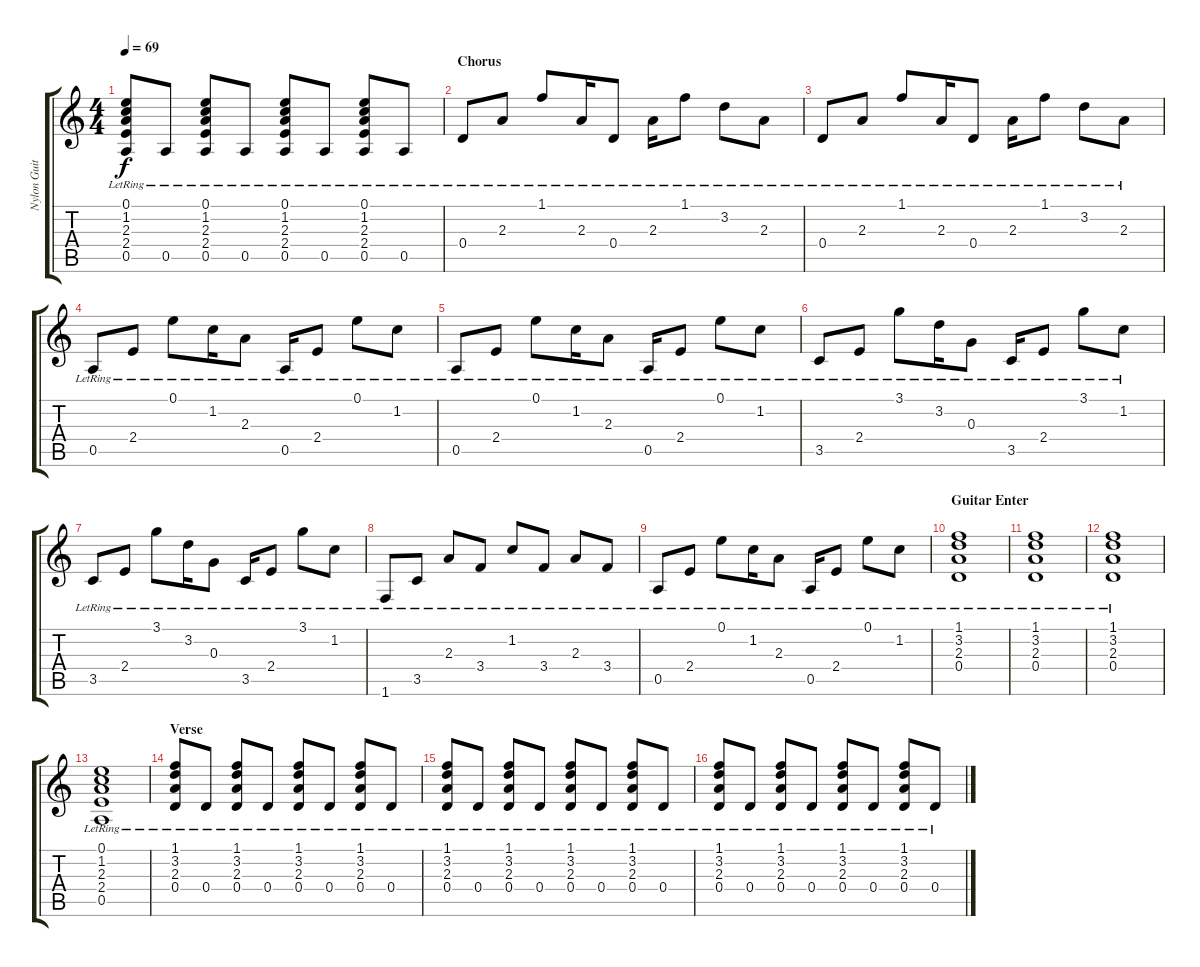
\track ("Nylon Guitar" "Nylon Guit") {instrument acousticguitarnylon}
\staff {score tabs}
\tuning (E4 B3 G3 D3 A2 E2) {hide}
\ts (4 4)
\tempo 69
\clef g2
\ks c
(0.1{lr} 1.2{lr} 2.3{lr} 2.4{lr} 0.5{lr}).8{dy f} 0.5{lr}.8 (0.1{lr} 1.2{lr} 2.3{lr} 2.4{lr} 0.5{lr}).8 0.5{lr}.8 (0.1{lr} 1.2{lr} 2.3{lr} 2.4{lr} 0.5{lr}).8 0.5{lr}.8 (0.1{lr} 1.2{lr} 2.3{lr} 2.4{lr} 0.5{lr}).8 0.5{lr}.8 |
\section ("" "Chorus")
0.4{lr}.8 2.3{lr}.8 1.1{lr}.8 2.3{lr}.16 0.4{lr}.8 2.3{lr}.16 1.1{lr}.8 3.2{lr}.8 2.3{lr}.8 |
0.4{lr}.8 2.3{lr}.8 1.1{lr}.8 2.3{lr}.16 0.4{lr}.8 2.3{lr}.16 1.1{lr}.8 3.2{lr}.8 2.3{lr}.8 |
0.5{lr}.8 2.4{lr}.8 0.1{lr}.8 1.2{lr}.16 2.3{lr}.8 0.5{lr}.16 2.4{lr}.8 0.1{lr}.8 1.2{lr}.8 |
0.5{lr}.8 2.4{lr}.8 0.1{lr}.8 1.2{lr}.16 2.3{lr}.8 0.5{lr}.16 2.4{lr}.8 0.1{lr}.8 1.2{lr}.8 |
3.5{lr}.8 2.4{lr}.8 3.1{lr}.8 3.2{lr}.16 0.3{lr}.8 3.5{lr}.16 2.4{lr}.8 3.1{lr}.8 1.2{lr}.8 |
3.5{lr}.8 2.4{lr}.8 3.1{lr}.8 3.2{lr}.16 0.3{lr}.8 3.5{lr}.16 2.4{lr}.8 3.1{lr}.8 1.2{lr}.8 |
1.6{lr}.8 3.5{lr}.8 2.3{lr}.8 3.4{lr}.8 1.2{lr}.8 3.4{lr}.8 2.3{lr}.8 3.4{lr}.8 |
0.5{lr}.8 2.4{lr}.8 0.1{lr}.8 1.2{lr}.16 2.3{lr}.8 0.5{lr}.16 2.4{lr}.8 0.1{lr}.8 1.2{lr}.8 |
\section ("" "Guitar Enter")
(1.1{lr} 3.2{lr} 2.3{lr} 0.4{lr}).1 |
(1.1{lr} 3.2{lr} 2.3{lr} 0.4{lr}).1 |
(1.1{lr} 3.2{lr} 2.3{lr} 0.4{lr}).1 |
(0.1{lr} 1.2{lr} 2.3{lr} 2.4{lr} 0.5{lr}).1 |
\section ("" "Verse")
(1.1{lr} 3.2{lr} 2.3{lr} 0.4{lr}).8 0.4{lr}.8 (1.1{lr} 3.2{lr} 2.3{lr} 0.4{lr}).8 0.4{lr}.8 (1.1{lr} 3.2{lr} 2.3{lr} 0.4{lr}).8 0.4{lr}.8 (1.1{lr} 3.2{lr} 2.3{lr} 0.4{lr}).8 0.4{lr}.8 |
(1.1{lr} 3.2{lr} 2.3{lr} 0.4{lr}).8 0.4{lr}.8 (1.1{lr} 3.2{lr} 2.3{lr} 0.4{lr}).8 0.4{lr}.8 (1.1{lr} 3.2{lr} 2.3{lr} 0.4{lr}).8 0.4{lr}.8 (1.1{lr} 3.2{lr} 2.3{lr} 0.4{lr}).8 0.4{lr}.8 |
(1.1{lr} 3.2{lr} 2.3{lr} 0.4{lr}).8 0.4{lr}.8 (1.1{lr} 3.2{lr} 2.3{lr} 0.4{lr}).8 0.4{lr}.8 (1.1{lr} 3.2{lr} 2.3{lr} 0.4{lr}).8 0.4{lr}.8 (1.1{lr} 3.2{lr} 2.3{lr} 0.4{lr}).8 0.4{lr}.8
